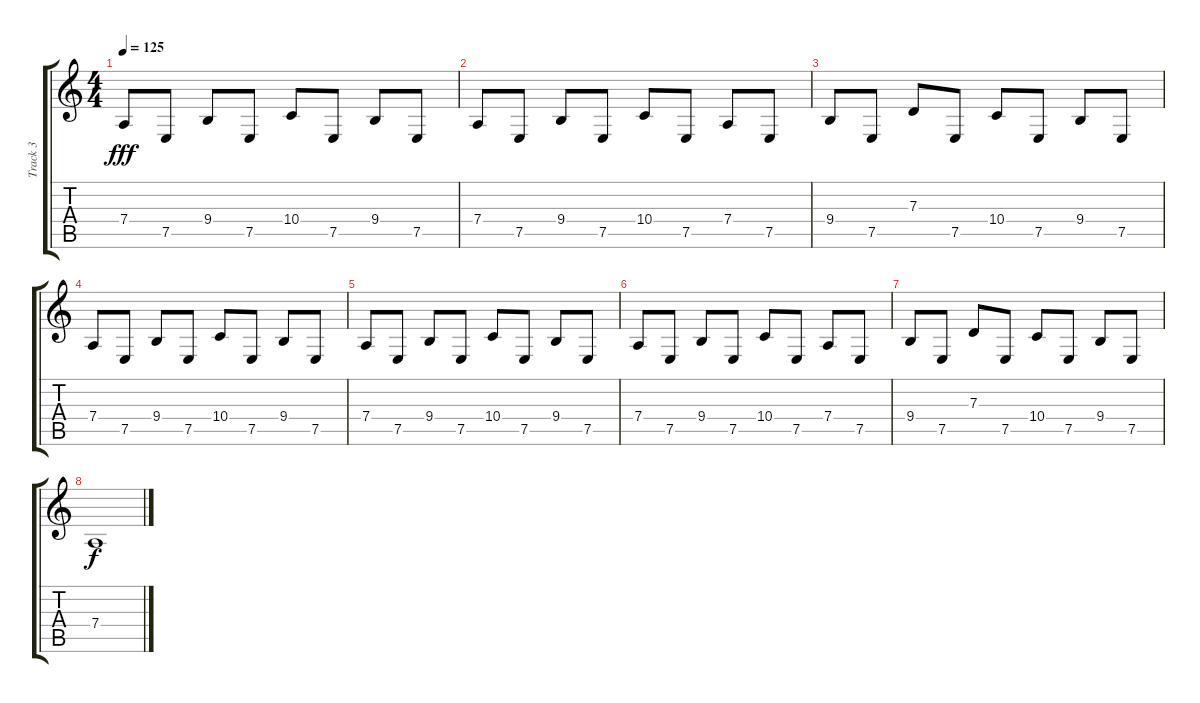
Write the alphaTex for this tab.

\track ("Track 3" "Track 3") {instrument harpsichord}
\staff {score tabs}
\tuning (E4 B3 G3 D3 A2 E2) {hide}
\ts (4 4)
\tempo 125
\clef g2
\ks c
7.4.8{dy fff} 7.5.8 9.4.8 7.5.8 10.4.8 7.5.8 9.4.8 7.5.8 |
7.4.8 7.5.8 9.4.8 7.5.8 10.4.8 7.5.8 7.4.8 7.5.8 |
9.4.8 7.5.8 7.3.8 7.5.8 10.4.8 7.5.8 9.4.8 7.5.8 |
7.4.8 7.5.8 9.4.8 7.5.8 10.4.8 7.5.8 9.4.8 7.5.8 |
7.4.8 7.5.8 9.4.8 7.5.8 10.4.8 7.5.8 9.4.8 7.5.8 |
7.4.8 7.5.8 9.4.8 7.5.8 10.4.8 7.5.8 7.4.8 7.5.8 |
9.4.8 7.5.8 7.3.8 7.5.8 10.4.8 7.5.8 9.4.8 7.5.8 |
7.4.1{dy f}
